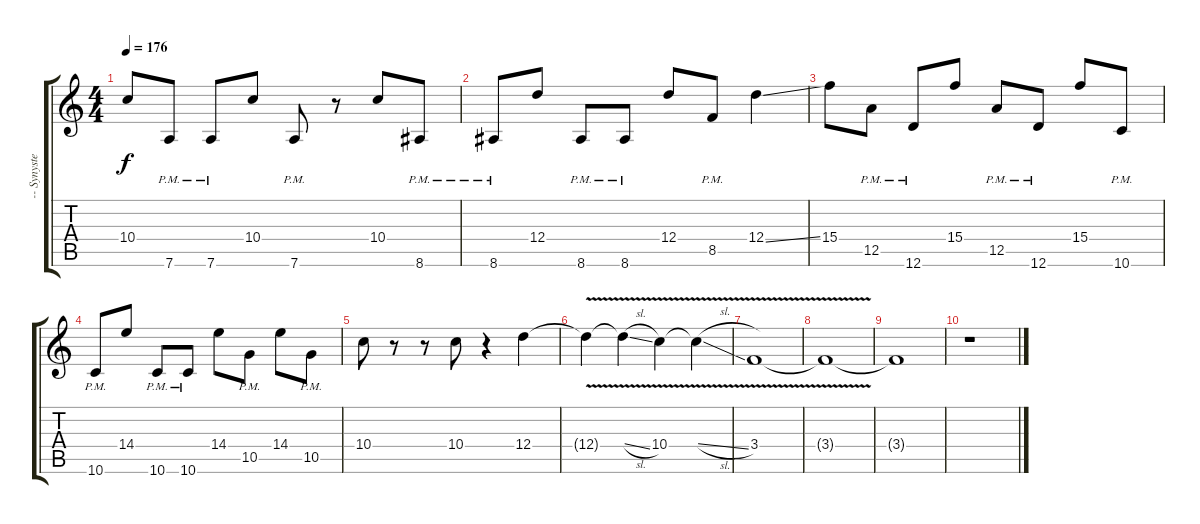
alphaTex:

\track ("-- Synyster Gates - Rhythm" "-- Synyste") {instrument overdrivenguitar}
\staff {score tabs}
\tuning (E4 B3 G3 D3 A2 D2) {hide}
\ts (4 4)
\tempo 176
\clef g2
\ks c
10.4.8{dy f} 7.6{pm}.8 7.6{pm}.8 10.4.8 7.6{pm}.8 r.8 10.4.8 8.6{pm}.8 |
8.6{pm}.8 12.4.8 8.6{pm}.8 8.6{pm}.8 12.4.8 8.5{pm}.8 12.4{ss}.4 |
15.4.8 12.5{pm}.8 12.6{pm}.8 15.4.8 12.5{pm}.8 12.6{pm}.8 15.4.8 10.6{pm}.8 |
10.6{pm}.8 14.4.8 10.6{pm}.8 10.6{pm}.8 14.4.8 10.5{pm}.8 14.4.8 10.5{pm}.8 |
10.4.8 r.8 r.8 10.4.8 r.4 12.4.4 |
12.4{v t}.4 12.4{sl t}.4 10.4{v}.4 10.4{sl t}.4 |
3.4{v}.1{volume 0} |
3.4{t}.1 |
3.4{t}.1 |
r.1
